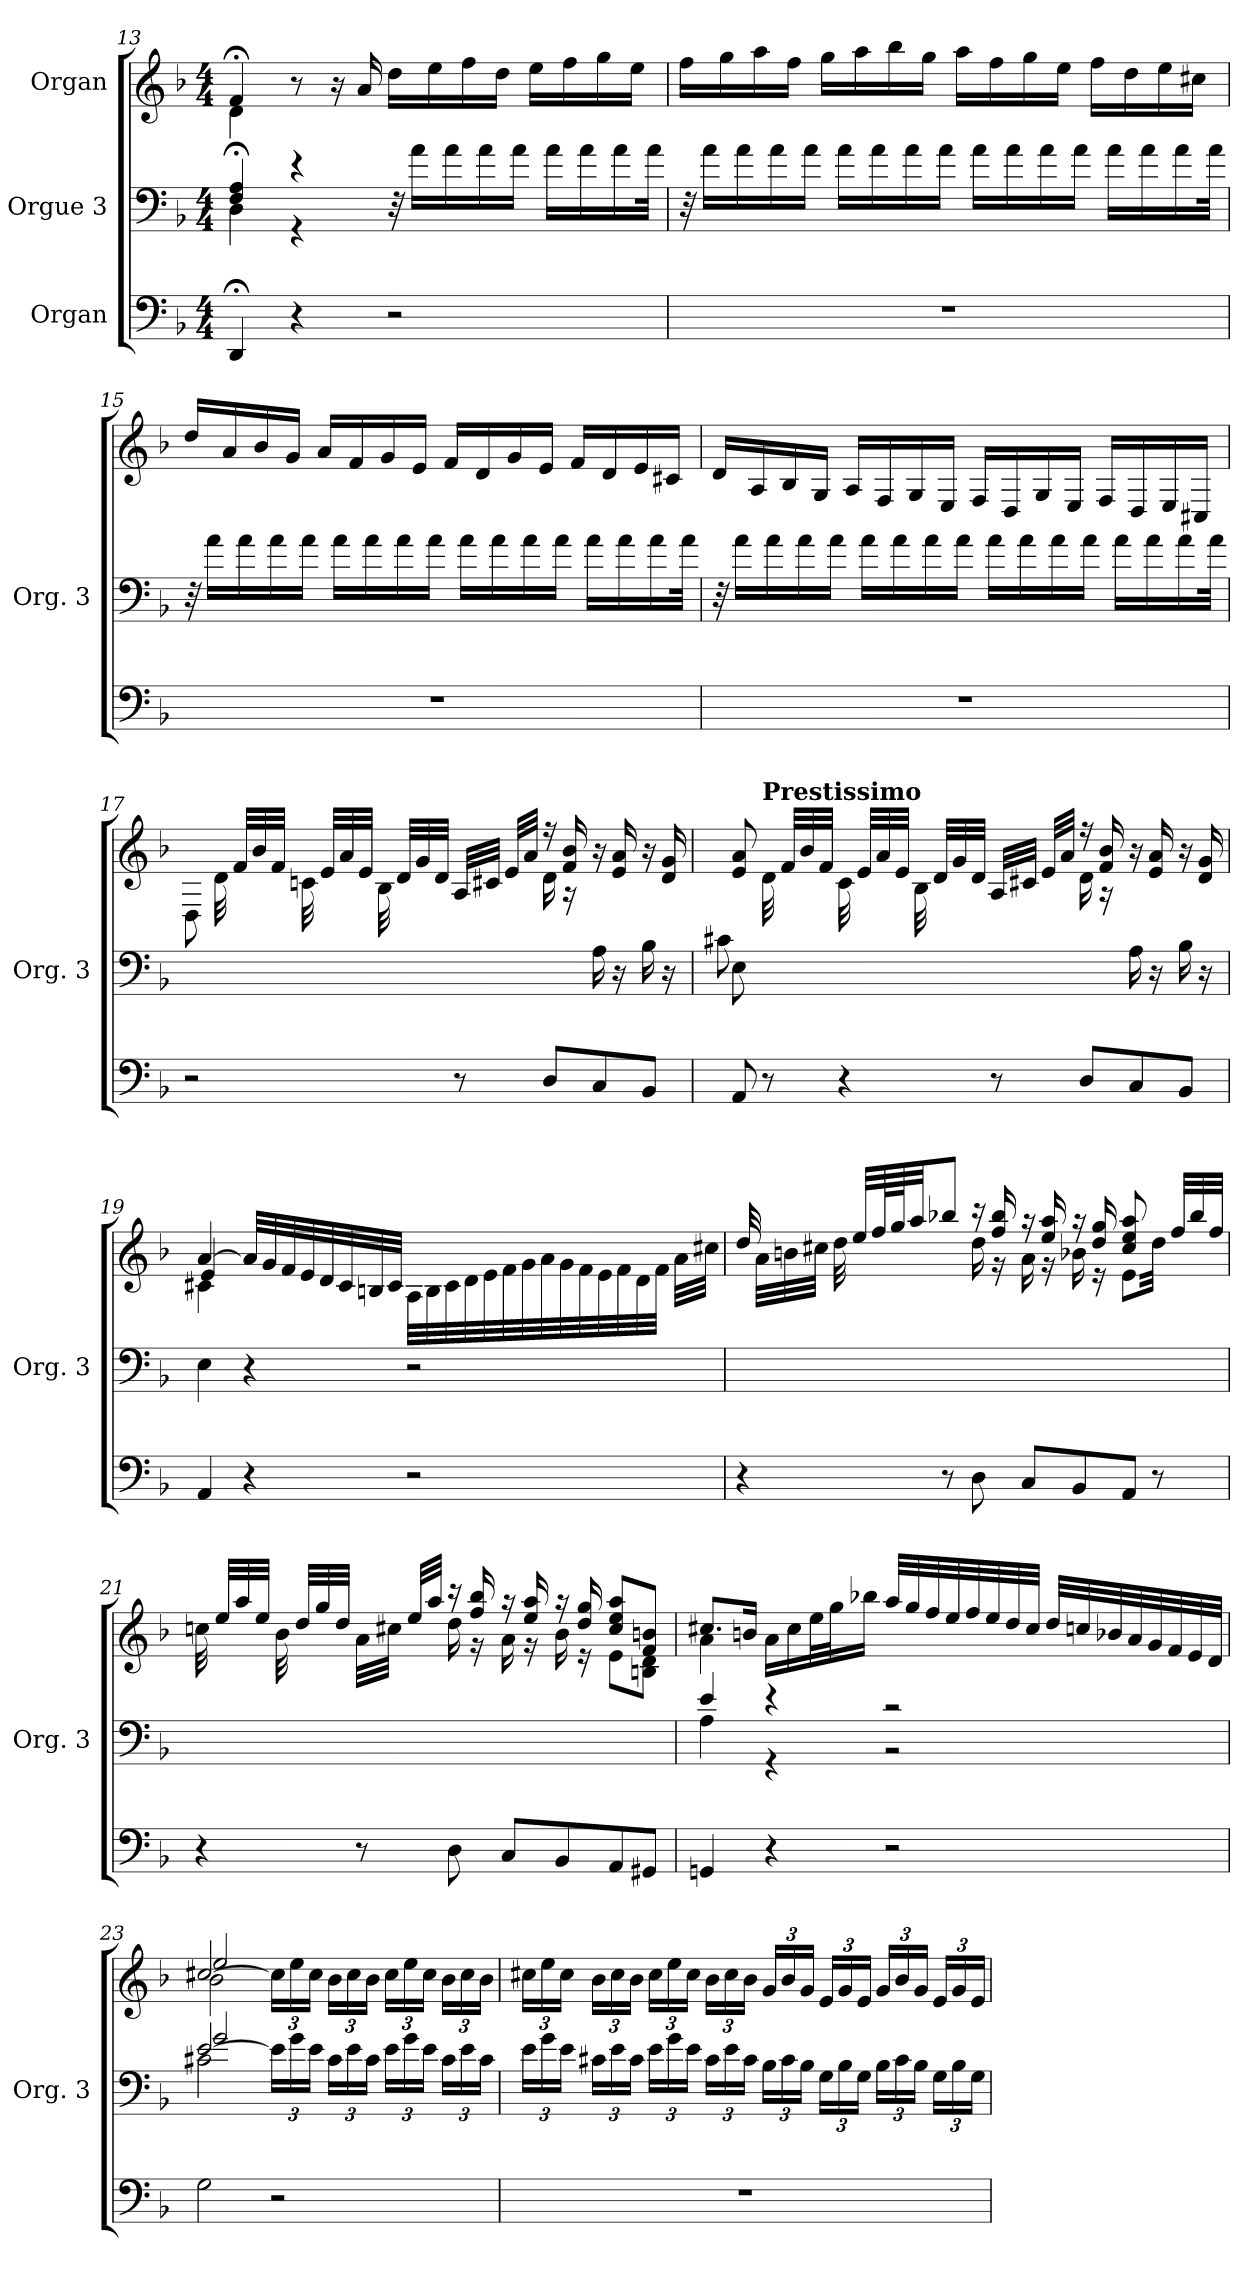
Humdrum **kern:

**kern	**kern	**kern
*part3	*part2	*part1
*staff3	*staff2	*staff1
*I"Organ	*I"Orgue 3	*I"Organ
*	*I'Org. 3	*
*clefF4	*clefF4	*clefG2
*k[b-]	*k[b-]	*k[b-]
*M4/4	*M4/4	*M4/4
=13	=13	=13
*	*^	*^
4DD;</	4F/;< 4A/;<	4D\	4f;</	4d\
4r	4r	4r	8r	2.ryy
.	.	.	16r	.
.	.	.	16a/	.
2r	32r	2ryy	16dd\LL	.
.	16a\LL	.	.	.
.	.	.	16ee\	.
.	16a\	.	.	.
.	.	.	16ff\	.
.	16a\	.	.	.
.	.	.	16dd\JJ	.
.	16a\JJ	.	.	.
.	.	.	16ee\LL	.
.	16a\LL	.	.	.
.	.	.	16ff\	.
.	16a\	.	.	.
.	.	.	16gg\	.
.	16a\	.	.	.
.	.	.	16ee\JJ	.
.	32a\JJk	.	.	.
*	*v	*v	*	*
*	*	*v	*v
=14	=14	=14
1r	32r	16ff\LL
.	16a\LL	.
.	.	16gg\
.	16a\	.
.	.	16aa\
.	16a\	.
.	.	16ff\JJ
.	16a\JJ	.
.	.	16gg\LL
.	16a\LL	.
.	.	16aa\
.	16a\	.
.	.	16bb-\
.	16a\	.
.	.	16gg\JJ
.	16a\JJ	.
.	.	16aa\LL
.	16a\LL	.
.	.	16ff\
.	16a\	.
.	.	16gg\
.	16a\	.
.	.	16ee\JJ
.	16a\JJ	.
.	.	16ff\LL
.	16a\LL	.
.	.	16dd\
.	16a\	.
.	.	16ee\
.	16a\	.
.	.	16cc#X\JJ
.	32a\JJk	.
=15	=15	=15
1r	32r	16dd/LL
.	16a\LL	.
.	.	16a/
.	16a\	.
.	.	16b-/
.	16a\	.
.	.	16g/JJ
.	16a\JJ	.
.	.	16a/LL
.	16a\LL	.
.	.	16f/
.	16a\	.
.	.	16g/
.	16a\	.
.	.	16e/JJ
.	16a\JJ	.
.	.	16f/LL
.	16a\LL	.
.	.	16d/
.	16a\	.
.	.	16g/
.	16a\	.
.	.	16e/JJ
.	16a\JJ	.
.	.	16f/LL
.	16a\LL	.
.	.	16d/
.	16a\	.
.	.	16e/
.	16a\	.
.	.	16c#X/JJ
.	32a\JJk	.
=16	=16	=16
1r	32r	16d/LL
.	16a\LL	.
.	.	16A/
.	16a\	.
.	.	16B-/
.	16a\	.
.	.	16G/JJ
.	16a\JJ	.
.	.	16A/LL
.	16a\LL	.
.	.	16F/
.	16a\	.
.	.	16G/
.	16a\	.
.	.	16E/JJ
.	16a\JJ	.
.	.	16F/LL
.	16a\LL	.
.	.	16D/
.	16a\	.
.	.	16G/
.	16a\	.
.	.	16E/JJ
.	16a\JJ	.
.	.	16F/LL
.	16a\LL	.
.	.	16D/
.	16a\	.
.	.	16E/
.	16a\	.
.	.	16C#X/JJ
.	32a\JJk	.
=17	=17	=17
*	*	*^
2r	2.ryy	8D\	8ryy
.	.	32ryy	32d\
.	.	32f/LLL	32ryy
.	.	32b-/	16ryy
.	.	32f/JJJ	.
.	.	32ryy	32cn\
.	.	32e/LLL	32ryy
.	.	32a/	16ryy
.	.	32e/JJJ	.
.	.	32ryy	32B-\
.	.	32d/LLL	32ryy
.	.	32g/	16ryy
.	.	32d/JJJ	.
8r	.	32ryy	32A/LLL
.	.	32ryy	32c#X/JJJ
.	.	32e/LLL	16ryy
.	.	32a/JJJ	.
8D/L	.	16r	16d\
.	.	16f/ 16b-/	16r
8C/	16A\	16r	4ryy
.	16r	16e/ 16a/	.
8BB-/J	16B-\	16r	.
.	16r	16d/ 16g/	.
=18	=18	=18	=18
*	*^	*	*
8AA/	8E\	8c#X\	8e/ 8a/	8ryy
!	!	!	!LO:TX:a:B:t=Prestissimo	!
8r	8ryy	8ryy	32ryy	32d\
.	.	.	32f/LLL	32ryy
.	.	.	32b-/	16ryy
.	.	.	32f/JJJ	.
4r	2ryy	4ryy	32ryy	32c\
.	.	.	32e/LLL	32ryy
.	.	.	32a/	16ryy
.	.	.	32e/JJJ	.
.	.	.	32ryy	32B-\
.	.	.	32d/LLL	32ryy
.	.	.	32g/	16ryy
.	.	.	32d/JJJ	.
8r	.	2ryy	32ryy	32A/LLL
.	.	.	32ryy	32c#X/JJJ
.	.	.	32e/LLL	16ryy
.	.	.	32a/JJJ	.
8D/L	.	.	16r	16d\
.	.	.	16f/ 16b-/	16r
8C/	16A\	.	16r	4ryy
.	16r	.	16e/ 16a/	.
8BB-/J	16B-\	.	16r	.
.	16r	.	16d/ 16g/	.
*	*v	*v	*	*
=19	=19	=19	=19
*	*	*	*^
4AA/	4E\	[4a/	4e/	4c#X\
4r	4r	32a/LLL]	2.ryy	2.ryy
.	.	32g/	.	.
.	.	32f/	.	.
.	.	32e/	.	.
.	.	32d/	.	.
.	.	32c#/	.	.
.	.	32Bn/	.	.
.	.	32c#/JJJ	.	.
2r	2r	32A\LLL	.	.
.	.	32B\	.	.
.	.	32c#\	.	.
.	.	32d\	.	.
.	.	32e\	.	.
.	.	32f\	.	.
.	.	32g\	.	.
.	.	32a\	.	.
.	.	32g\	.	.
.	.	32f\	.	.
.	.	32e\	.	.
.	.	32f\	.	.
.	.	32d\	.	.
.	.	32f\JJJ	.	.
.	.	32a\LLL	.	.
.	.	32cc#X\JJJ	.	.
*	*	*	*v	*v
=20	=20	=20	=20
4r	1ryy	32dd/	4ryy
.	.	32a\LLL	.
.	.	32bn\	.
.	.	32cc#X\JJJ	.
.	.	32dd\	.
.	.	32ee/LLL	.
.	.	64ff/L	.
.	.	64gg/J	.
.	.	32aa/JJ	.
8r	.	8bb-X/J	8ryy
8D\	.	16r	16dd\
.	.	16ff/ 16bb-/	16r
8C/L	.	16r	16a\
.	.	16ee/ 16aa/	16r
8BB-/	.	16r	16b-X\
.	.	16dd/ 16gg/	16r
8AA/J	.	8cc#/ 8ee/ 8aa/	8e\L
8r	.	32ryy	32dd\Jkk
.	.	32ff/LLL	32ryy
.	.	32bb-/	16ryy
.	.	32ff/JJJ	.
=21	=21	=21	=21
4r	1ryy	32ccn\	8ryy
.	.	32ee/LLL	.
.	.	32aa/	.
.	.	32ee/JJJ	.
.	.	32b-\	8ryy
.	.	32dd/LLL	.
.	.	32gg/	.
.	.	32dd/JJJ	.
8r	.	32a\LLL	8ryy
.	.	32cc#X\JJJ	.
.	.	32ee/LLL	.
.	.	32aa/JJJ	.
8D\	.	16r	16dd\
.	.	16ff/ 16bb-/	16r
8C/L	.	16r	16a\
.	.	16ee/ 16aa/	16r
8BB-/	.	16r	16b-\
.	.	16dd/ 16gg/	16r
8AA/	.	8cc#/ 8ee/ 8aa/L	8e\L
8GG#X/J	.	8f/ 8bn/J	8Bn\ 8d\J
=22	=22	=22	=22
*	*^	*	*
4GGn/	4e/	4A\	8.cc#X/L	4a\
.	.	.	16bn/Jk	.
4r	4r	4r	16a\LL	2.ryy
.	.	.	16cc#\	.
.	.	.	32ee\L	.
.	.	.	32gg\J	.
.	.	.	16bb-X\JJ	.
2r	2r	2r	32aa/LLL	.
.	.	.	32gg/	.
.	.	.	32ff/	.
.	.	.	32ee/	.
.	.	.	32ff/	.
.	.	.	32ee/	.
.	.	.	32dd/	.
.	.	.	32cc#/JJJ	.
.	.	.	32dd/LLL	.
.	.	.	32ccn/	.
.	.	.	32b-X/	.
.	.	.	32a/	.
.	.	.	32g/	.
.	.	.	32f/	.
.	.	.	32e/	.
.	.	.	32d/JJJ	.
=23	=23	=23	=23	=23
*	*	*^	*	*^
2G\	[2e/	2g/	2c#X\	[2cc#X/	2b-\	2ee/
2r	24e\LL]	2ryy	2ryy	24cc#\LL]	2ryy	2ryy
.	24g\	.	.	24ee\	.	.
.	24e\JJ	.	.	24cc#\JJ	.	.
.	24c#\LL	.	.	24b-\LL	.	.
.	24e\	.	.	24cc#\	.	.
.	24c#\JJ	.	.	24b-\JJ	.	.
.	24e\LL	.	.	24cc#\LL	.	.
.	24g\	.	.	24ee\	.	.
.	24e\JJ	.	.	24cc#\JJ	.	.
.	24c#\LL	.	.	24b-\LL	.	.
.	24e\	.	.	24cc#\	.	.
.	24c#\JJ	.	.	24b-\JJ	.	.
*	*v	*v	*v	*	*	*
*	*	*v	*v	*v
=24	=24	=24
1r	24e\LL	24cc#X\LL
.	24g\	24ee\
.	24e\JJ	24cc#\JJ
.	24c#X\LL	24b-\LL
.	24e\	24cc#\
.	24c#\JJ	24b-\JJ
.	24e\LL	24cc#\LL
.	24g\	24ee\
.	24e\JJ	24cc#\JJ
.	24c#\LL	24b-\LL
.	24e\	24cc#\
.	24c#\JJ	24b-\JJ
.	24B-\LL	24g/LL
.	24c#\	24b-/
.	24B-\JJ	24g/JJ
.	24G\LL	24e/LL
.	24B-\	24g/
.	24G\JJ	24e/JJ
.	24B-\LL	24g/LL
.	24c#\	24b-/
.	24B-\JJ	24g/JJ
.	24G\LL	24e/LL
.	24B-\	24g/
.	24G\JJ	24e/JJ
=	=	=
*-	*-	*-
